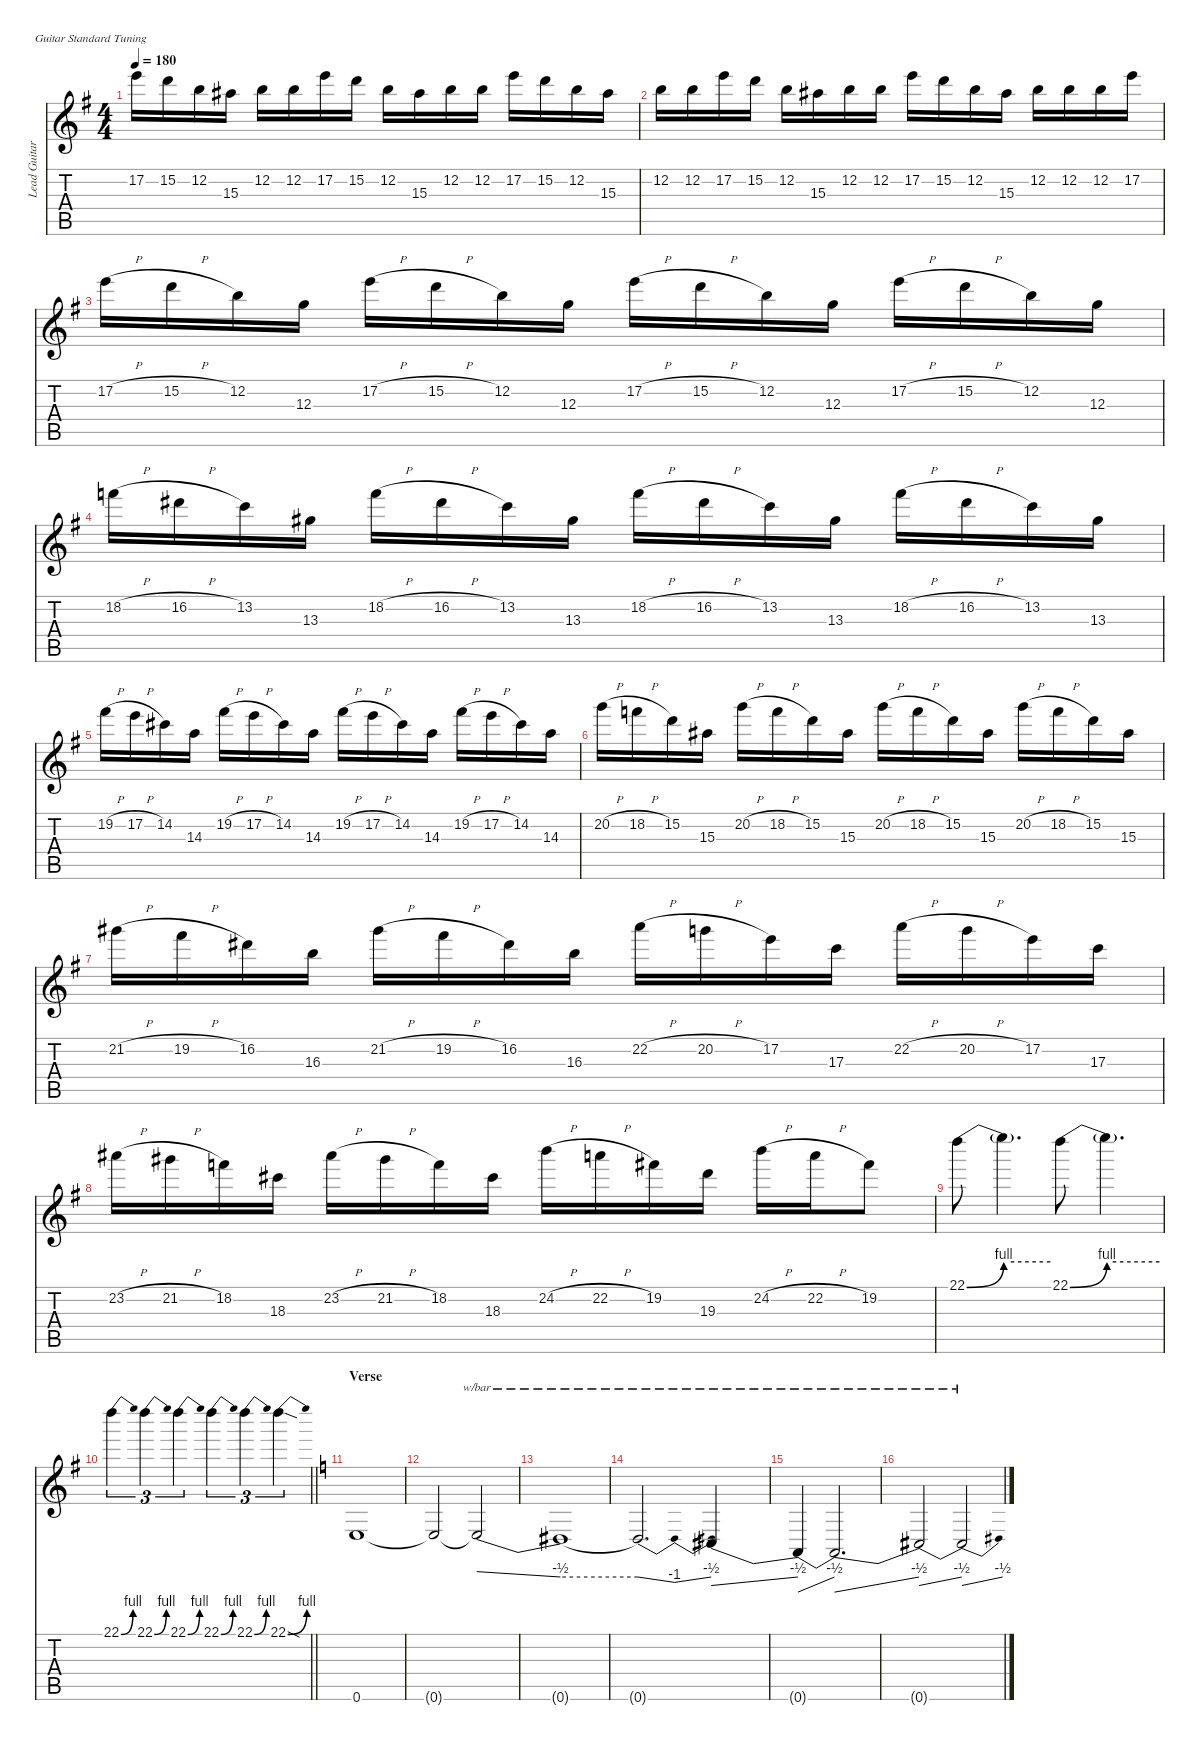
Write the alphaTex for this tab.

\defaultSystemsLayout 4
\hideDynamics
\bracketExtendMode nobrackets
\firstSystemTrackNameMode fullname
\otherSystemsTrackNameOrientation horizontal
\track ("Lead Guitar" "dist.guit.") {instrument distortionguitar}
\staff {score tabs}
\tuning (E4 B3 G3 D3 A2 E2)
\ts (4 4)
\tempo 180
\clef g2
\ks g
17.2{acc forcenatural}.16{dy f beam Down} 15.2{acc forcenatural}.16{beam Down} 12.2{acc forcenatural}.16{beam Down} 15.3{acc #}.16{beam Down} 12.2{acc forcenatural}.16{beam Down} 12.2{acc forcenatural}.16{beam Down} 17.2{acc forcenatural}.16{beam Down} 15.2{acc forcenatural}.16{beam Down} 12.2{acc forcenatural}.16{beam Down} 15.3{acc #}.16{beam Down} 12.2{acc forcenatural}.16{beam Down} 12.2{acc forcenatural}.16{beam Down} 17.2{acc forcenatural}.16{beam Down} 15.2{acc forcenatural}.16{beam Down} 12.2{acc forcenatural}.16{beam Down} 15.3{acc #}.16{beam Down} |
12.2{acc forcenatural}.16{beam Down} 12.2{acc forcenatural}.16{beam Down} 17.2{acc forcenatural}.16{beam Down} 15.2{acc forcenatural}.16{beam Down} 12.2{acc forcenatural}.16{beam Down} 15.3{acc #}.16{beam Down} 12.2{acc forcenatural}.16{beam Down} 12.2{acc forcenatural}.16{beam Down} 17.2{acc forcenatural}.16{beam Down} 15.2{acc forcenatural}.16{beam Down} 12.2{acc forcenatural}.16{beam Down} 15.3{acc #}.16{beam Down} 12.2{acc forcenatural}.16{beam Down} 12.2{acc forcenatural}.16{beam Down} 12.2{acc forcenatural}.16{beam Down} 17.2{acc forcenatural}.16{beam Down} |
17.2{h acc forcenatural}.16{beam Down} 15.2{h acc forcenatural}.16{beam Down} 12.2{acc forcenatural}.16{beam Down} 12.3{acc forcenatural}.16{beam Down} 17.2{h acc forcenatural}.16{beam Down} 15.2{h acc forcenatural}.16{beam Down} 12.2{acc forcenatural}.16{beam Down} 12.3{acc forcenatural}.16{beam Down} 17.2{h acc forcenatural}.16{beam Down} 15.2{h acc forcenatural}.16{beam Down} 12.2{acc forcenatural}.16{beam Down} 12.3{acc forcenatural}.16{beam Down} 17.2{h acc forcenatural}.16{beam Down} 15.2{h acc forcenatural}.16{beam Down} 12.2{acc forcenatural}.16{beam Down} 12.3{acc forcenatural}.16{beam Down} |
18.2{h acc forcenatural}.16{beam Down} 16.2{h acc #}.16{beam Down} 13.2{acc forcenatural}.16{beam Down} 13.3{acc #}.16{beam Down} 18.2{h acc forcenatural}.16{beam Down} 16.2{h acc #}.16{beam Down} 13.2{acc forcenatural}.16{beam Down} 13.3{acc #}.16{beam Down} 18.2{h acc forcenatural}.16{beam Down} 16.2{h acc #}.16{beam Down} 13.2{acc forcenatural}.16{beam Down} 13.3{acc #}.16{beam Down} 18.2{h acc forcenatural}.16{beam Down} 16.2{h acc #}.16{beam Down} 13.2{acc forcenatural}.16{beam Down} 13.3{acc #}.16{beam Down} |
19.2{h acc #}.16{beam Down} 17.2{h acc forcenatural}.16{beam Down} 14.2{acc #}.16{beam Down} 14.3{acc forcenatural}.16{beam Down} 19.2{h acc #}.16{beam Down} 17.2{h acc forcenatural}.16{beam Down} 14.2{acc #}.16{beam Down} 14.3{acc forcenatural}.16{beam Down} 19.2{h acc #}.16{beam Down} 17.2{h acc forcenatural}.16{beam Down} 14.2{acc #}.16{beam Down} 14.3{acc forcenatural}.16{beam Down} 19.2{h acc #}.16{beam Down} 17.2{h acc forcenatural}.16{beam Down} 14.2{acc #}.16{beam Down} 14.3{acc forcenatural}.16{beam Down} |
20.2{h acc forcenatural}.16{beam Down} 18.2{h acc forcenatural}.16{beam Down} 15.2{acc forcenatural}.16{beam Down} 15.3{acc #}.16{beam Down} 20.2{h acc forcenatural}.16{beam Down} 18.2{h acc forcenatural}.16{beam Down} 15.2{acc forcenatural}.16{beam Down} 15.3{acc #}.16{beam Down} 20.2{h acc forcenatural}.16{beam Down} 18.2{h acc forcenatural}.16{beam Down} 15.2{acc forcenatural}.16{beam Down} 15.3{acc #}.16{beam Down} 20.2{h acc forcenatural}.16{beam Down} 18.2{h acc forcenatural}.16{beam Down} 15.2{acc forcenatural}.16{beam Down} 15.3{acc #}.16{beam Down} |
21.2{h acc #}.16{beam Down} 19.2{h acc #}.16{beam Down} 16.2{acc #}.16{beam Down} 16.3{acc forcenatural}.16{beam Down} 21.2{h acc #}.16{beam Down} 19.2{h acc #}.16{beam Down} 16.2{acc #}.16{beam Down} 16.3{acc forcenatural}.16{beam Down} 22.2{h acc forcenatural}.16{beam Down} 20.2{h acc forcenatural}.16{beam Down} 17.2{acc forcenatural}.16{beam Down} 17.3{acc forcenatural}.16{beam Down} 22.2{h acc forcenatural}.16{beam Down} 20.2{h acc forcenatural}.16{beam Down} 17.2{acc forcenatural}.16{beam Down} 17.3{acc forcenatural}.16{beam Down} |
23.2{h acc #}.16{beam Down} 21.2{h acc #}.16{beam Down} 18.2{acc forcenatural}.16{beam Down} 18.3{acc #}.16{beam Down} 23.2{h acc #}.16{beam Down} 21.2{h acc #}.16{beam Down} 18.2{acc forcenatural}.16{beam Down} 18.3{acc #}.16{beam Down} 24.2{h acc forcenatural}.16{beam Down} 22.2{h acc forcenatural}.16{beam Down} 19.2{acc #}.16{beam Down} 19.3{acc forcenatural}.16{beam Down} 24.2{h acc forcenatural}.16{beam Down} 22.2{h acc forcenatural}.16{beam Down} 19.2{acc #}.8{beam Down} |
22.1{be (bend 0 0 60 4) acc forcenatural}.8{beam Down} 22.1{be (hold 0 4 60 4) t}.4{d beam Down} 22.1{be (bend 0 0 60 4) acc forcenatural}.8{beam Down} 22.1{be (hold 0 4 60 4) t}.4{d beam Down} |
\barLineRight lightlight
22.1{be (bend 0 0 15 4) acc forcenatural}.4{tu (3 2) beam Down} 22.1{be (bend 0 0 15 4) acc forcenatural}.4{tu (3 2) beam Down} 22.1{be (bend 0 0 15 4) acc forcenatural}.4{tu (3 2) beam Down} 22.1{be (bend 0 0 15 4) acc forcenatural}.4{tu (3 2) beam Down} 22.1{be (bend 0 0 15 4) acc forcenatural}.4{tu (3 2) beam Down} 22.1{be (bend 0 0 15 4) sod acc forcenatural}.4{tu (3 2) beam Down} |
\section ("" "Verse")
\ks c
0.6.1{beam Up} |
0.6{t}.2{beam Up} 0.6{t}.2{tbe (dive default 0 0 60 -2) beam Up} |
0.6{t}.1{tbe (hold default 0 -2 60 -2) beam Up} |
0.6{t}.2{d tbe (dip default 0 -2 30 -4 60 -2) beam Up} 0.6{t}.4{tbe (dive default 0 -6 60 -2) beam Up} |
0.6{t}.4{tbe (dive default 0 -14 60 -2) beam Up} 0.6{t}.2{d tbe (dive default 0 -14 60 -2) beam Up} |
0.6{t}.2{tbe (dive default 0 -6 60 -2) beam Up} 0.6{t}.2{tbe (dive default 0 -6 60 -2) beam Up}
